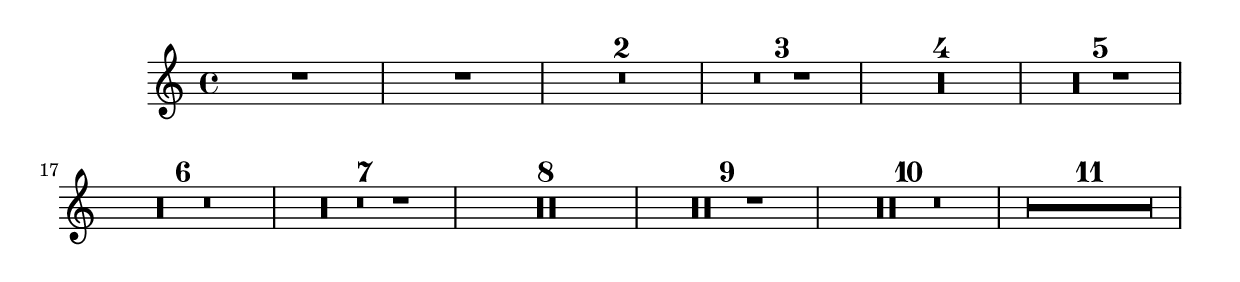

\version "2.7.13"

\header{
  texidoc="
If @code{Score.skipBars} is set,
the signs for four, two, and one measure rest are combined to
produce the graphical representation of rests for up to 10 bars.
The number of bars will be written above the sign.
"
}

thenotes =  \relative cis' {
  \set Score.skipBars = ##t
  \time 4/4
  R1 |
  R1*1 |
  R1*2 |
  R1*3 |
  R1*4 |
  R1*5 |
  R1*6 |
  R1*7 |
  R1*8 |
  R1*9 |
  R1*10 |
  R1*11 | 
}

<< \context Staff \thenotes

 >>


